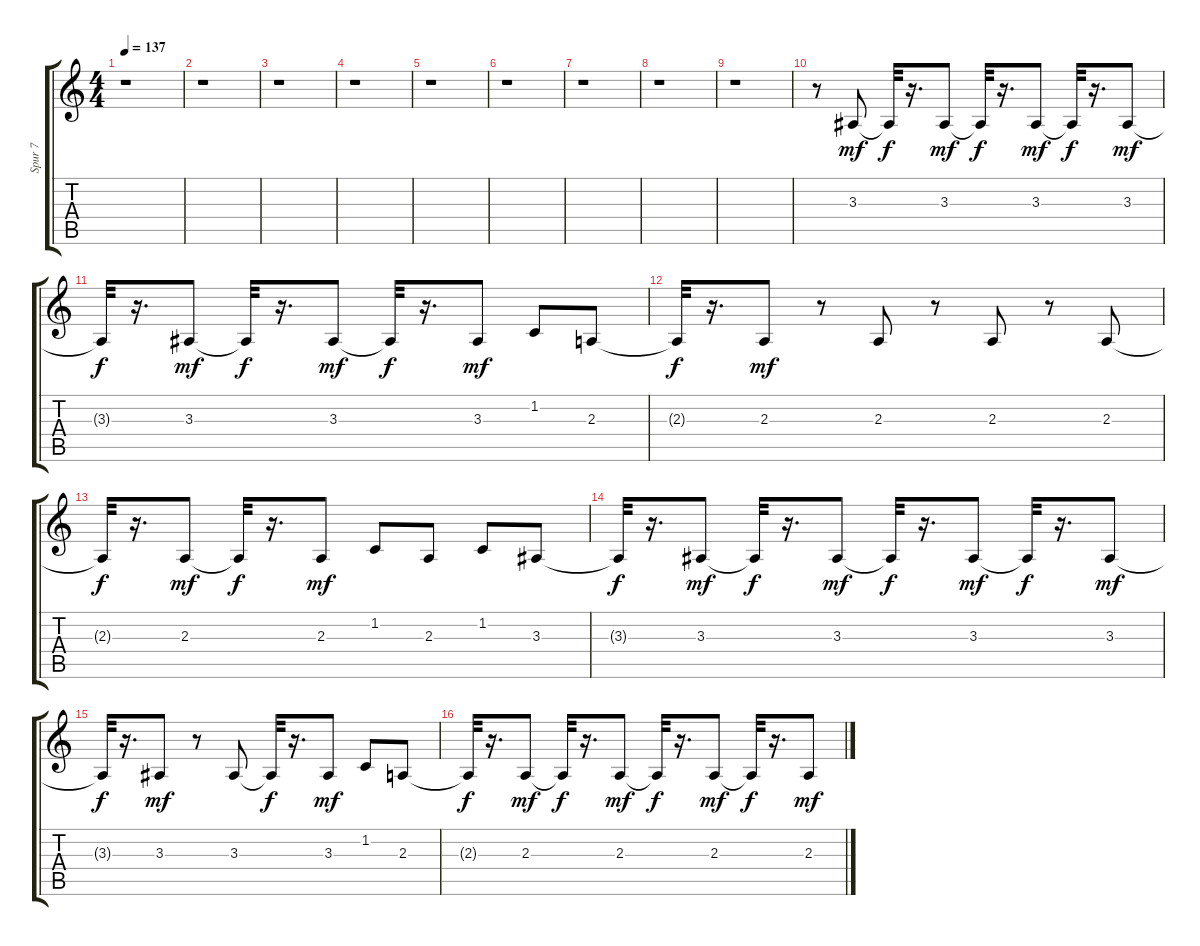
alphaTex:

\track ("Spur 7" "Spur 7") {instrument rockorgan}
\staff {score tabs}
\tuning (E4 B3 G3 D3 A2 E2) {hide}
\ts (4 4)
\tempo 137
\clef g2
\ks c
r.1{dy mf} |
r.1 |
r.1 |
r.1 |
r.1 |
r.1 |
r.1 |
r.1 |
r.1 |
r.8 3.3.8 3.3{t}.32{dy f} r.16{d} 3.3.8{dy mf} 3.3{t}.32{dy f} r.16{d} 3.3.8{dy mf} 3.3{t}.32{dy f} r.16{d} 3.3.8{dy mf} |
3.3{t}.32{dy f} r.16{d} 3.3.8{dy mf} 3.3{t}.32{dy f} r.16{d} 3.3.8{dy mf} 3.3{t}.32{dy f} r.16{d} 3.3.8{dy mf} 1.2.8 2.3.8 |
2.3{t}.32{dy f} r.16{d} 2.3.8{dy mf} r.8 2.3.8 r.8 2.3.8 r.8 2.3.8 |
2.3{t}.32{dy f} r.16{d} 2.3.8{dy mf} 2.3{t}.32{dy f} r.16{d} 2.3.8{dy mf} 1.2.8 2.3.8 1.2.8 3.3.8 |
3.3{t}.32{dy f} r.16{d} 3.3.8{dy mf} 3.3{t}.32{dy f} r.16{d} 3.3.8{dy mf} 3.3{t}.32{dy f} r.16{d} 3.3.8{dy mf} 3.3{t}.32{dy f} r.16{d} 3.3.8{dy mf} |
3.3{t}.32{dy f} r.16{d} 3.3.8{dy mf} r.8 3.3.8 3.3{t}.32{dy f} r.16{d} 3.3.8{dy mf} 1.2.8 2.3.8 |
2.3{t}.32{dy f} r.16{d} 2.3.8{dy mf} 2.3{t}.32{dy f} r.16{d} 2.3.8{dy mf} 2.3{t}.32{dy f} r.16{d} 2.3.8{dy mf} 2.3{t}.32{dy f} r.16{d} 2.3.8{dy mf}
